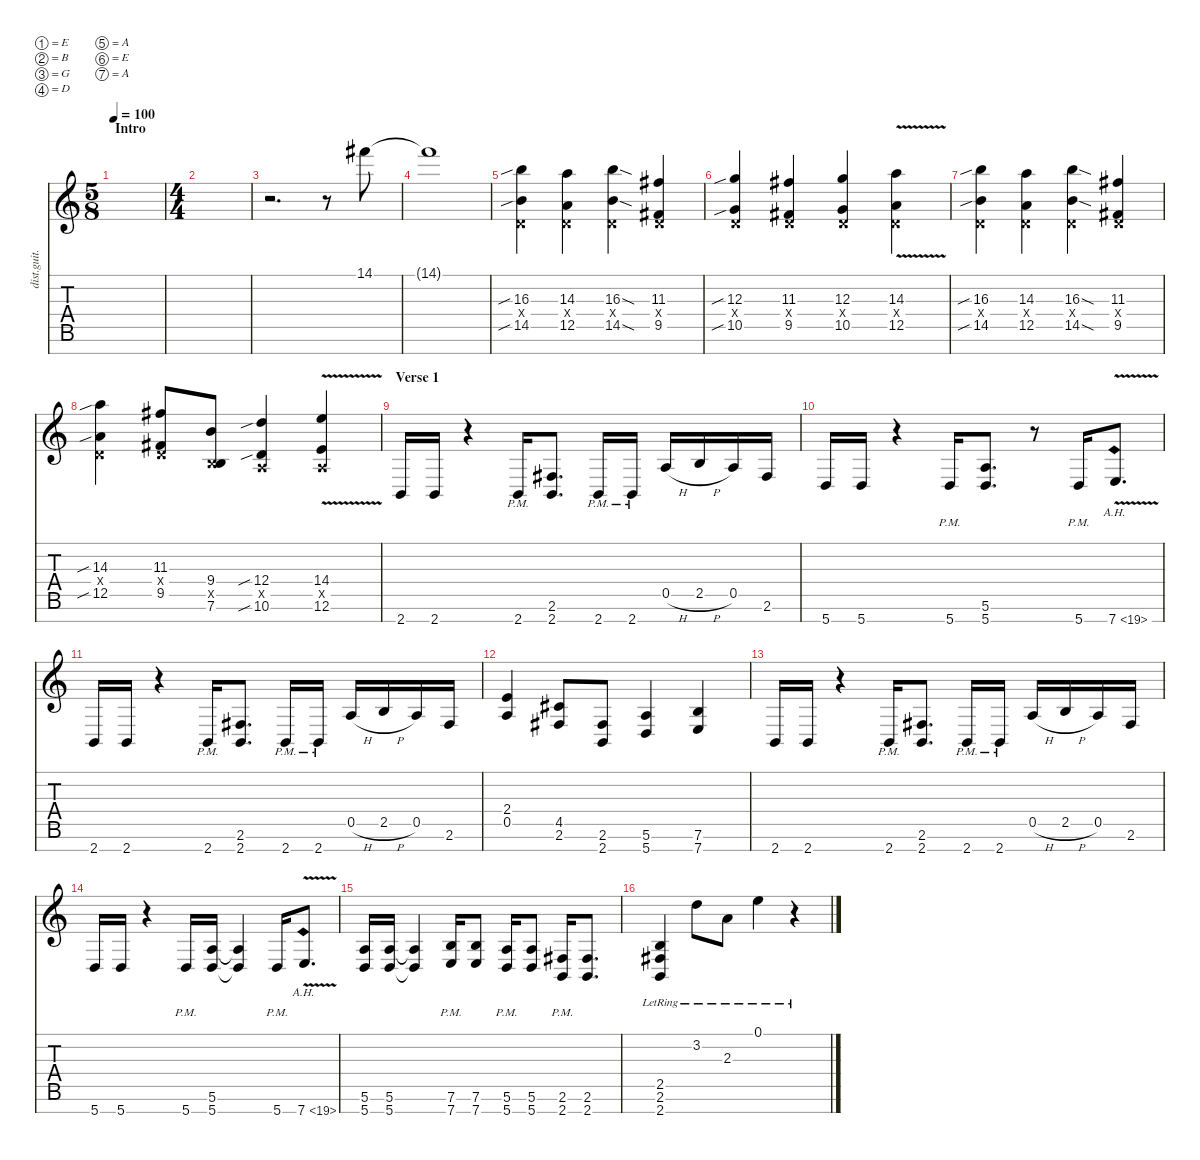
\defaultSystemsLayout 4
\hideDynamics
\bracketExtendMode nobrackets
\otherSystemsTrackNameOrientation horizontal
\track ("Peter" "dist.guit.") {instrument distortionguitar}
\staff {score tabs}
\tuning (E4 B3 G3 D3 A2 E2 A1)
\ts (5 8)
\beaming (8 3 2)
\section ("" "Intro")
\tempo 100
\clef g2
\ks c
|
\ts (4 4)
\beaming (8 2 2 2 2)
|
r.2{d beam Down} r.8{beam Down} 14.1{acc #}.8{beam Down} |
14.1{t acc #}.1{beam Down} |
(14.5{sib} 16.3{sib} 0.4{x}).4{beam Down} (14.3 12.5 0.4{x}).4{beam Down} (14.5{sod} 16.3{sod} 0.4{x}).4{beam Down} (9.5{acc #} 11.3{acc #} 0.4{x}).4{beam Up} |
(10.5{sib} 12.3{sib} 0.4{x}).4{beam Up} (9.5{acc #} 11.3{acc #} 0.4{x}).4{beam Up} (10.5 12.3 0.4{x}).4{beam Up} (12.5{v} 14.3{v} 0.4{x}).4{beam Down} |
(14.5{sib} 16.3{sib} 0.4{x}).4{beam Down} (14.3 12.5 0.4{x}).4{beam Down} (14.5{sod} 16.3{sod} 0.4{x}).4{beam Down} (9.5{acc #} 11.3{acc #} 0.4{x}).4{beam Up} |
(12.5{sib} 14.3{sib} 0.4{x}).4{beam Down} (9.5{acc #} 11.3{acc #} 0.4{x}).8{beam Up} (2.5{x} 9.4 7.6).8{beam Up} (12.4{sib} 10.6{sib} 0.5{x}).4{beam Up} (12.6{v} 14.4{v} 0.5{x}).4{beam Up} |
\section ("" "Verse 1")
2.7.16{beam Up} 2.7.16{beam Up} r.4{beam Up} 2.7{pm}.16{beam Up} (2.7 2.6{acc #}).8{d beam Up} 2.7{pm}.16{beam Up} 2.7{pm}.16{beam Up} 0.5{h}.16{beam Up} 2.5{h}.16{beam Up} 0.5.16{beam Up} 2.6{acc #}.16{beam Up} |
5.7.16{beam Up} 5.7.16{beam Up} r.4{beam Up} 5.7{pm}.16{beam Up} (5.7 5.6).8{d beam Up} r.8{beam Up} 5.7{pm}.16{beam Up} 7.7{ah 12 v}.8{d beam Up} |
2.7.16{beam Up} 2.7.16{beam Up} r.4{beam Up} 2.7{pm}.16{beam Up} (2.7 2.6{acc #}).8{d beam Up} 2.7{pm}.16{beam Up} 2.7{pm}.16{beam Up} 0.5{h}.16{beam Up} 2.5{h}.16{beam Up} 0.5.16{beam Up} 2.6{acc #}.16{beam Up} |
(0.5 2.4).4{beam Up} (2.6{acc #} 4.5{acc #}).8{beam Up} (2.7 2.6{acc #}).8{beam Up} (5.7 5.6).4{beam Up} (7.7 7.6).4{beam Up} |
2.7.16{beam Up} 2.7.16{beam Up} r.4{beam Up} 2.7{pm}.16{beam Up} (2.7 2.6{acc #}).8{d beam Up} 2.7{pm}.16{beam Up} 2.7{pm}.16{beam Up} 0.5{h}.16{beam Up} 2.5{h}.16{beam Up} 0.5.16{beam Up} 2.6{acc #}.16{beam Up} |
5.7.16{beam Up} 5.7.16{beam Up} r.4{beam Up} 5.7{pm}.16{beam Up} (5.7 5.6).16{beam Up} (5.7{t} 5.6{t}).4{beam Up} 5.7{pm}.16{beam Up} 7.7{ah 12 v}.8{d beam Up} |
(5.7 5.6).16{beam Up} (5.7 5.6).16{beam Up} (5.7{t} 5.6{t}).4{beam Up} (7.7{pm} 7.6{pm}).16{beam Up} (7.7 7.6).8{beam Up} (5.7{pm} 5.6{pm}).16{beam Up} (5.7 5.6).8{beam Up} (2.7{pm} 2.6{pm acc #}).16{beam Up} (2.7 2.6{acc #}).8{d beam Up} |
(2.7{lr} 2.6{lr acc #} 2.5{lr}).4{beam Up} 3.2{lr}.8{beam Down} 2.3{lr}.8{beam Down} 0.1{lr}.4{beam Down} r.4{beam Down}
